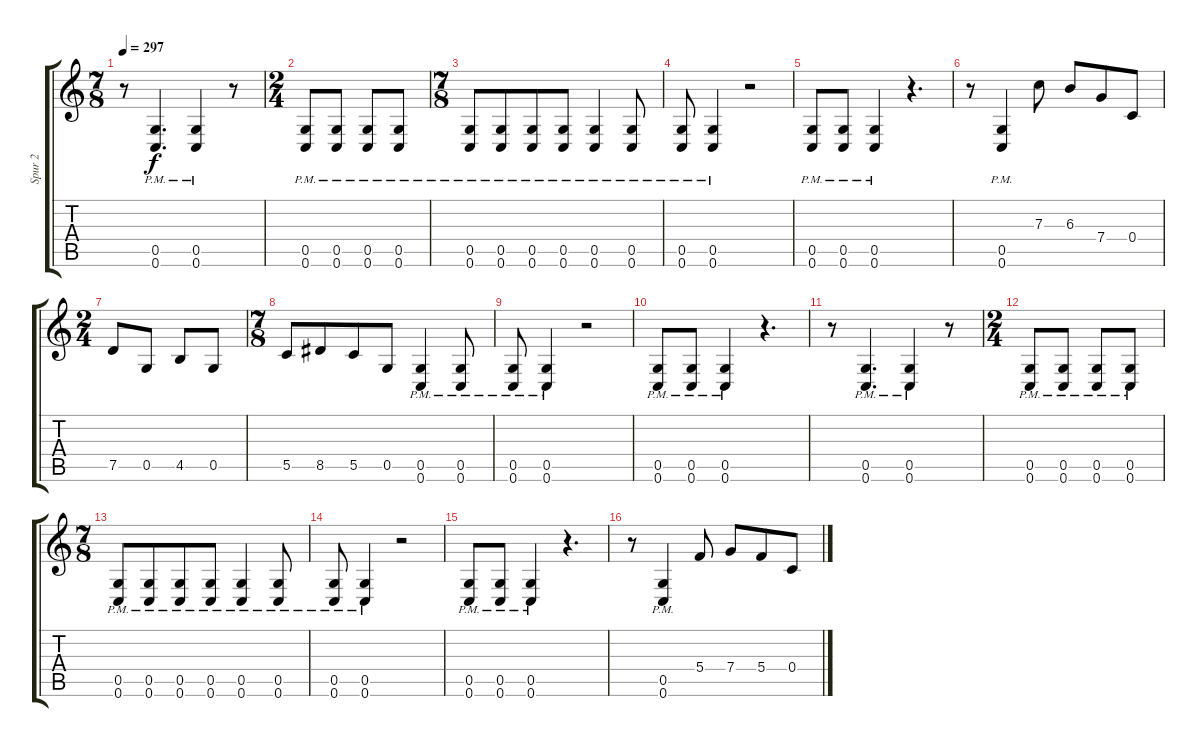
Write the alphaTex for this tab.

\track ("Spur 2" "Spur 2") {instrument distortionguitar}
\staff {score tabs}
\tuning (D4 A3 F3 C3 G2 C2) {hide}
\ts (7 8)
\tempo 297
\clef g2
\ks c
r.8{dy f} (0.5{pm} 0.6{pm}).4{d} (0.5{pm} 0.6{pm}).4 r.8 |
\ts (2 4)
(0.5{pm} 0.6{pm}).8 (0.5{pm} 0.6{pm}).8 (0.5{pm} 0.6{pm}).8 (0.5{pm} 0.6{pm}).8 |
\ts (7 8)
(0.5{pm} 0.6{pm}).8 (0.5{pm} 0.6{pm}).8 (0.5{pm} 0.6{pm}).8 (0.5{pm} 0.6{pm}).8 (0.5{pm} 0.6{pm}).4 (0.5{pm} 0.6{pm}).8 |
(0.5{pm} 0.6{pm}).8 (0.5{pm} 0.6{pm}).4 r.2 |
(0.5{pm} 0.6{pm}).8 (0.5{pm} 0.6{pm}).8 (0.5{pm} 0.6{pm}).4 r.4{d} |
r.8 (0.5{pm} 0.6{pm}).4 7.3.8 6.3.8 7.4.8 0.4.8 |
\ts (2 4)
7.5.8 0.5.8 4.5.8 0.5.8 |
\ts (7 8)
5.5.8 8.5.8 5.5.8 0.5.8 (0.5{pm} 0.6{pm}).4 (0.5{pm} 0.6{pm}).8 |
(0.5{pm} 0.6{pm}).8 (0.5{pm} 0.6{pm}).4 r.2 |
(0.5{pm} 0.6{pm}).8 (0.5{pm} 0.6{pm}).8 (0.5{pm} 0.6{pm}).4 r.4{d} |
r.8 (0.5{pm} 0.6{pm}).4{d} (0.5{pm} 0.6{pm}).4 r.8 |
\ts (2 4)
(0.5{pm} 0.6{pm}).8 (0.5{pm} 0.6{pm}).8 (0.5{pm} 0.6{pm}).8 (0.5{pm} 0.6{pm}).8 |
\ts (7 8)
(0.5{pm} 0.6{pm}).8 (0.5{pm} 0.6{pm}).8 (0.5{pm} 0.6{pm}).8 (0.5{pm} 0.6{pm}).8 (0.5{pm} 0.6{pm}).4 (0.5{pm} 0.6{pm}).8 |
(0.5{pm} 0.6{pm}).8 (0.5{pm} 0.6{pm}).4 r.2 |
(0.5{pm} 0.6{pm}).8 (0.5{pm} 0.6{pm}).8 (0.5{pm} 0.6{pm}).4 r.4{d} |
r.8 (0.5{pm} 0.6{pm}).4 5.4.8 7.4.8 5.4.8 0.4.8
